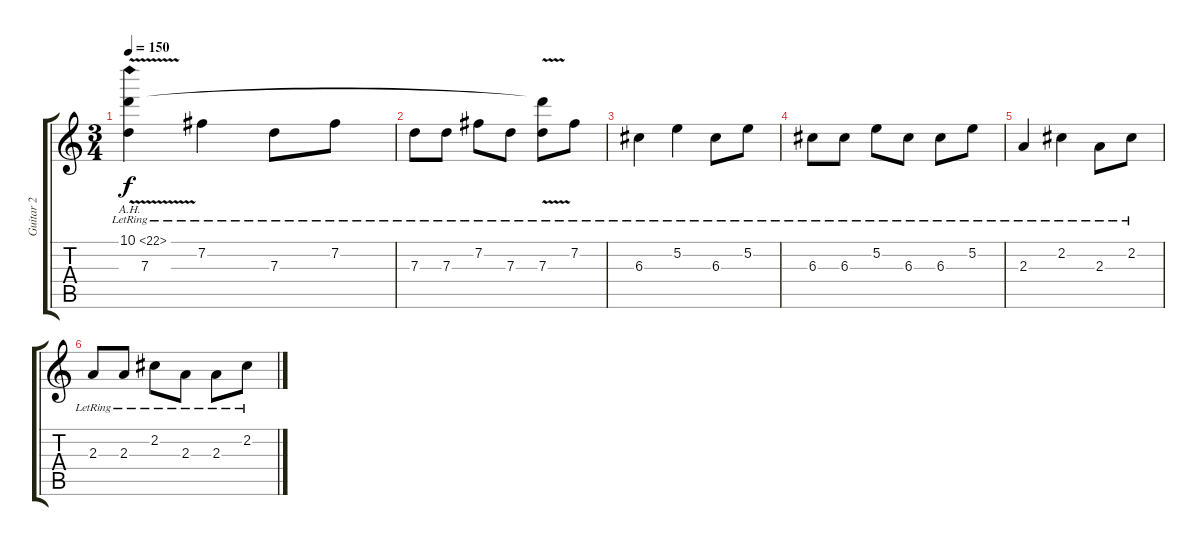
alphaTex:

\track ("Guitar 2" "Guitar 2") {instrument electricguitarmuted}
\staff {score tabs}
\tuning (E4 B3 G3 D3 A2 E2) {hide}
\ts (3 4)
\tempo 150
\clef g2
\ks c
(10.1{ah 12 v} 7.3{lr}).4{dy f} 7.2{lr}.4 7.3{lr}.8 7.2{lr}.8 |
7.3{lr}.8 7.3{lr}.8 7.2{lr}.8 7.3{lr}.8 (10.1{t} 7.3{lr}).8 7.2{lr}.8 |
6.3{lr}.4 5.2{lr}.4 6.3{lr}.8 5.2{lr}.8 |
6.3{lr}.8 6.3{lr}.8 5.2{lr}.8 6.3{lr}.8 6.3{lr}.8 5.2{lr}.8 |
2.3{lr}.4 2.2{lr}.4 2.3{lr}.8 2.2{lr}.8 |
2.3{lr}.8 2.3{lr}.8 2.2{lr}.8 2.3{lr}.8 2.3{lr}.8 2.2{lr}.8
